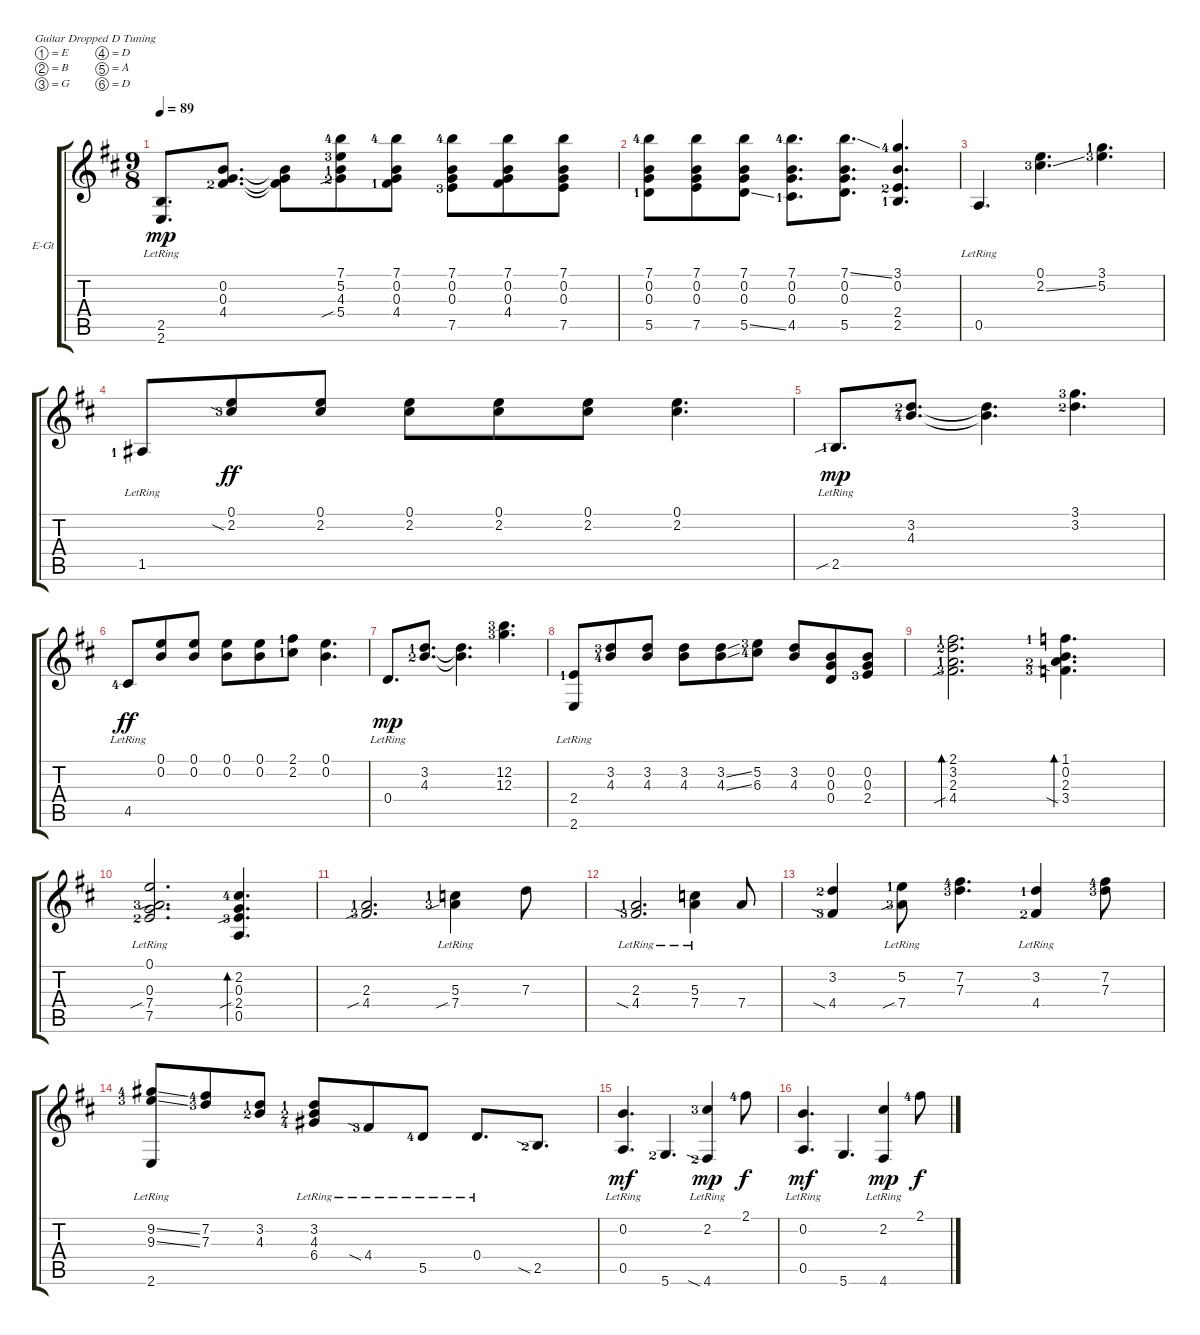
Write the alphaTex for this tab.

\bracketExtendMode groupsimilarinstruments
\firstSystemTrackNameOrientation horizontal
\otherSystemsTrackNameOrientation horizontal
\track ("Electric Guitar" "E-Gt") {instrument electricguitarclean}
\staff {score tabs}
\tuning (E4 B3 G3 D3 A2 D2)
\ts (9 8)
\tempo 89
\clef g2
\scale
0.333333
\ks d
(2.5{lr} 2.6{lr}).8{d dy mp} (0.2 0.3 4.4{lf 3}).8{d} (0.2{t} 0.3{t} 4.4{t}).8 (7.1{lf 5} 5.2{lf 4} 4.3{lf 2} 5.4{sib lf 3}).8 (7.1{lf 5} 0.2 0.3 4.4{lf 2}).8 (7.1{lf 5} 0.2 0.3 7.5{lf 4}).8 (7.1 0.2 0.3 4.4).8 (7.1 0.2 0.3 7.5).8 |
\scale
0.333333 (7.1{lf 5} 0.2 0.3 5.5{lf 2}).8 (7.1 0.2 0.3 7.5).8 (7.1 0.2 0.3 5.5{ss}).8 (7.1{lf 5} 0.2 0.3 4.5{lf 2}).8{d} (7.1{ss} 0.2 0.3 5.5).8{d} (3.1{lf 5} 0.2 2.4{lf 3} 2.5{lf 2}).4{d} |
\scale
0.333333 0.5{lr}.4{d} (0.1 2.2{ss lf 4}).4{d} (3.1{lf 2} 5.2{lf 4}).4{d} |
\scale
0.333333 1.5{lr lf 2}.8 (0.1 2.2{sia lf 4}).8{dy ff} (0.1 2.2).8 (0.1 2.2).8 (0.1 2.2).8 (0.1 2.2).8 (0.1 2.2).4{d} |
\scale
0.333333 2.5{sib lr lf 2}.8{d dy mp} (3.2{lf 3} 4.3{lf 5}).8{d} (3.2{t} 4.3{t}).4{d} (3.1{lf 4} 3.2{lf 3}).4{d} |
\scale
0.333333 4.5{lr lf 5}.8{dy ff} (0.1 0.2).8 (0.1 0.2).8 (0.1 0.2).8 (0.1 0.2).8 (2.1{lf 2} 2.2{lf 2}).8 (0.1 0.2).4{d} |
\scale
0.333333 0.4{lr}.8{d dy mp} (3.2{lf 2} 4.3{lf 3}).8{d} (3.2{t} 4.3{t}).4{d} (12.2{lf 4} 12.3{lf 4}).4{d} |
\scale
0.333333 (2.4{lr lf 2} 2.6{lr}).8 (3.2{lf 4} 4.3{lf 5}).8 (3.2 4.3).8 (3.2 4.3).8 (3.2{ss} 4.3{ss}).8 (5.2{lf 4} 6.3{lf 5}).8 (3.2 4.3).8 (0.2 0.3 0.4).8 (0.2 0.3 2.4{lf 4}).8 |
\scale
0.333333 (2.1{lf 2} 3.2{lf 3} 2.3{lf 2} 4.4{sib lf 4}).2{d bd 120} (1.1{lf 2} 0.2 2.3{lf 3} 3.4{sia lf 4}).4{d bd 120} |
\scale
0.333333 (0.1{lr} 0.3 7.4{sib lf 4} 7.5{lf 3}).2{d} (2.2{lf 5} 0.3 2.4{sib lf 4} 0.5).4{d bd 120} |
\scale
0.333333 (2.3{lf 2} 4.4{sib lf 4}).2{d} (5.3{lf 2} 7.4{sib lr lf 4}).4 7.3.8 |
\scale
0.333333 (2.3{lf 2} 4.4{sia lr lf 4}).2{d} (5.3{lr} 7.4).4 7.4.8 |
\scale
0.333333 (3.2{lf 3} 4.4{sia lf 4}).4 (5.2{lf 2} 7.4{sib lr lf 4}).8 (7.2{lf 5} 7.3{lf 4}).4{d} (3.2{lf 2} 4.4{lr lf 3}).4 (7.2{lf 5} 7.3{lf 4}).8 |
\scale
0.333333 (9.2{ss lf 5} 9.3{ss lf 4} 2.6{lr}).8 (7.2{lf 5} 7.3{lf 4}).8 (3.2{lf 2} 4.3{lf 3}).8 (3.2{lr lf 2} 4.3{lr lf 3} 6.4{lf 5}).8 4.4{sia lr lf 4}.8 5.5{lr lf 5}.8 0.4{lr}.8{d} 2.5{sia lf 3}.8{d} |
\scale
0.333333 (0.2{lr} 0.5{lr}).4{d dy mf} 5.6{lf 3}.4{d} (2.2{lf 4} 4.6{sia lr lf 3}).4{dy mp} 2.1{lf 5}.8{dy f} |
\scale
0.333333 (0.2{lr} 0.5{lr}).4{d dy mf} 5.6.4{d} (2.2 4.6{lr}).4{dy mp} 2.1{lf 5}.8{dy f}
